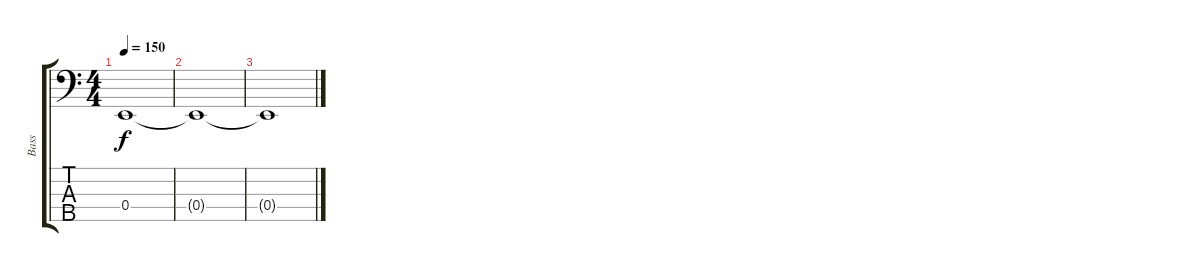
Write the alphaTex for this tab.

\track ("Bass" "Bass") {instrument electricbassfinger}
\staff {score tabs}
\tuning (G2 D2 A1 E1 B0) {hide}
\ts (4 4)
\tempo 150
\clef f4
\ks c
0.4{t}.1{dy f} |
0.4{t}.1 |
0.4{t}.1
